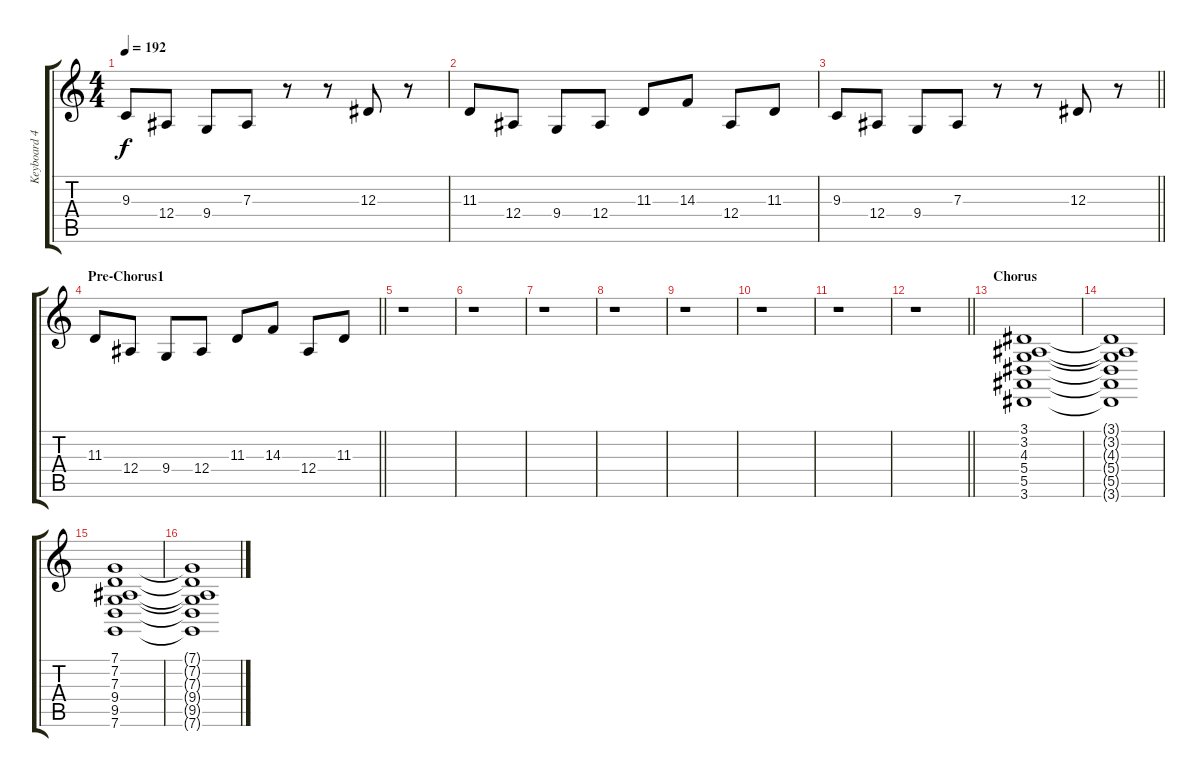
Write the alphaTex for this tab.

\track ("Keyboard 4" "Keyboard 4") {instrument fx7echoes}
\staff {score tabs}
\tuning (C4 G3 Eb3 Bb2 F2 C2) {hide}
\ts (4 4)
\tempo 192
\clef g2
\ks c
9.3.8{dy f} 12.4.8 9.4.8 7.3.8 r.8 r.8 12.3.8 r.8 |
11.3.8 12.4.8 9.4.8 12.4.8 11.3.8 14.3.8 12.4.8 11.3.8 |
\barLineRight lightlight
9.3.8 12.4.8 9.4.8 7.3.8 r.8 r.8 12.3.8 r.8 |
\section ("" "Pre-Chorus1")
\barLineRight lightlight
11.3.8 12.4.8 9.4.8 12.4.8 11.3.8 14.3.8 12.4.8 11.3.8 |
r.1 |
r.1 |
r.1 |
r.1 |
r.1 |
r.1 |
r.1 |
\barLineRight lightlight
r.1 |
\section ("" "Chorus")
(3.1 3.2 4.3 5.4 5.5 3.6).1{volume 10} |
(3.1{t} 3.2{t} 4.3{t} 5.4{t} 5.5{t} 3.6{t}).1 |
(7.1 7.2 7.3 9.4 9.5 7.6).1 |
(7.1{t} 7.2{t} 7.3{t} 9.4{t} 9.5{t} 7.6{t}).1
